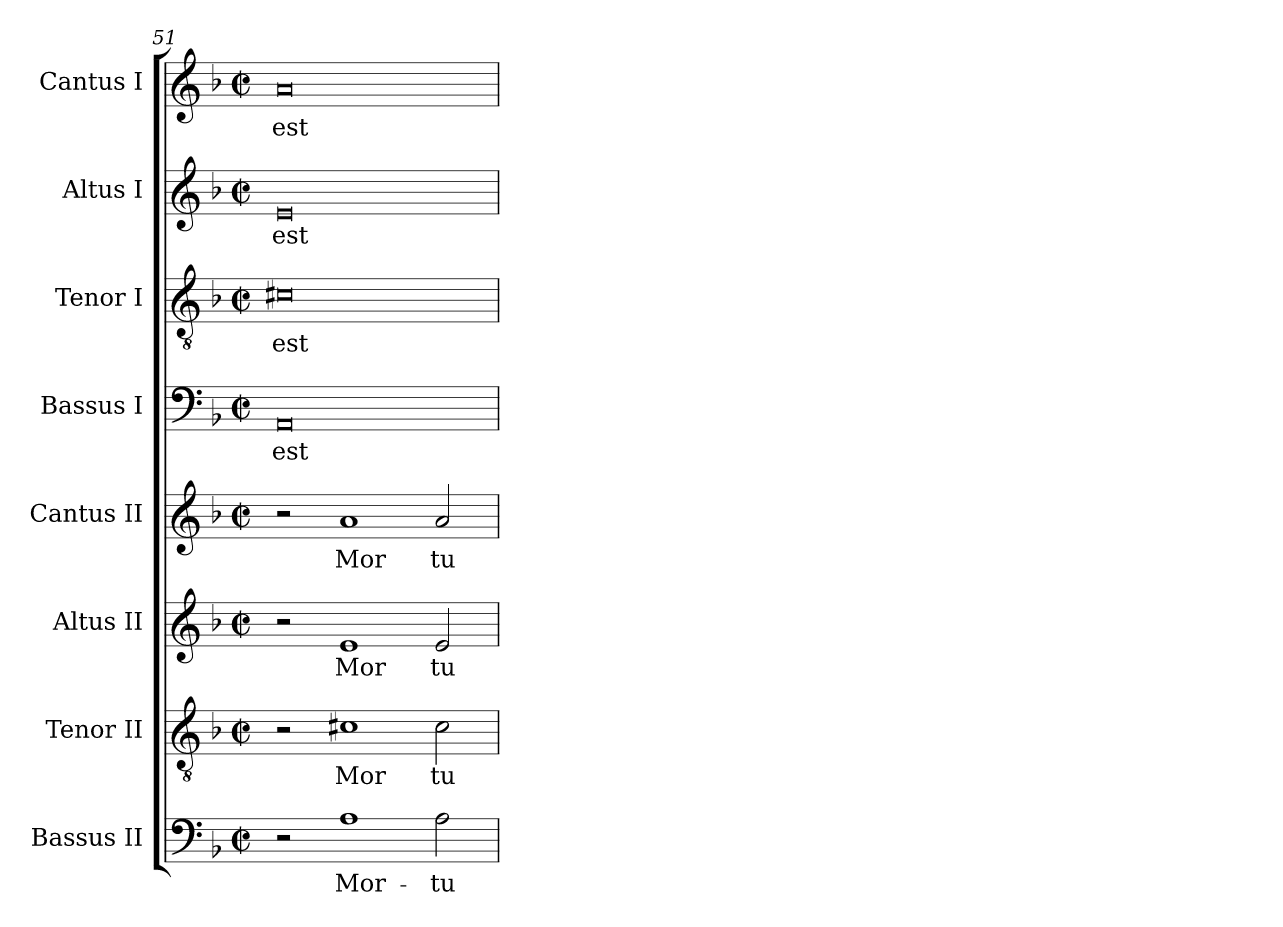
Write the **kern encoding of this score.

**kern	**text	**kern	**text	**kern	**text	**kern	**text	**kern	**text	**kern	**text	**kern	**text	**kern	**text
*part8	*part8	*part7	*part7	*part6	*part6	*part5	*part5	*part4	*part4	*part3	*part3	*part2	*part2	*part1	*part1
*staff8	*staff8	*staff7	*staff7	*staff6	*staff6	*staff5	*staff5	*staff4	*staff4	*staff3	*staff3	*staff2	*staff2	*staff1	*staff1
*I"Bassus II	*	*I"Tenor II	*	*I"Altus II	*	*I"Cantus II	*	*I"Bassus I	*	*I"Tenor I	*	*I"Altus I	*	*I"Cantus I	*
*clefF4	*	*clefGv2	*	*clefG2	*	*clefG2	*	*clefF4	*	*clefGv2	*	*clefG2	*	*clefG2	*
*k[b-]	*	*k[b-]	*	*k[b-]	*	*k[b-]	*	*k[b-]	*	*k[b-]	*	*k[b-]	*	*k[b-]	*
*F:	*	*F:	*	*F:	*	*F:	*	*F:	*	*F:	*	*F:	*	*F:	*
*M2/2	*	*M2/2	*	*M2/2	*	*M2/2	*	*M2/2	*	*M2/2	*	*M2/2	*	*M2/2	*
*met(c|)	*	*met(c|)	*	*met(c|)	*	*met(c|)	*	*met(c|)	*	*met(c|)	*	*met(c|)	*	*met(c|)	*
=51	=51	=51	=51	=51	=51	=51	=51	=51	=51	=51	=51	=51	=51	=51	=51
!	!	!	!	!	!	!	!	!	!LO:LY:b:cj	!	!LO:LY:b:cj	!	!LO:LY:b:cj	!	!LO:LY:b:cj
2r	.	2r	.	2r	.	2r	.	0AA	est	0c#X	est	0e	est	0a	est
!	!LO:LY:b:cj	!	!LO:LY:b:cj	!	!LO:LY:b:cj	!	!LO:LY:b:cj	!	!	!	!	!	!	!	!
1A	Mor-	1c#X	Mor	1e	Mor	1a	Mor	.	.	.	.	.	.	.	.
!	!LO:LY:b:cj	!	!LO:LY:b:cj	!	!LO:LY:b:cj	!	!LO:LY:b:cj	!	!	!	!	!	!	!	!
2A\	-tu-	2c#\	tu	2e/	tu	2a/	tu	.	.	.	.	.	.	.	.
=	=	=	=	=	=	=	=	=	=	=	=	=	=	=	=
*-	*-	*-	*-	*-	*-	*-	*-	*-	*-	*-	*-	*-	*-	*-	*-
